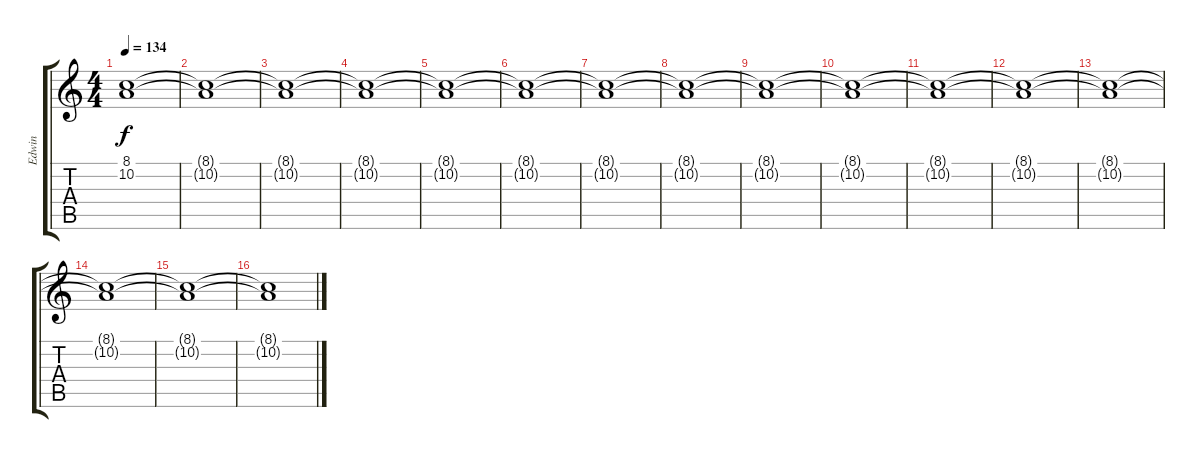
\track ("Edwin" "Edwin") {instrument shamisen}
\staff {score tabs}
\tuning (E4 B3 G3 D3 A2 E2) {hide}
\ts (4 4)
\tempo 134
\clef g2
\ks c
(8.1{t} 10.2{t}).1{dy f} |
(8.1{t} 10.2{t}).1 |
(8.1{t} 10.2{t}).1 |
(8.1{t} 10.2{t}).1 |
(8.1{t} 10.2{t}).1 |
(8.1{t} 10.2{t}).1 |
(8.1{t} 10.2{t}).1 |
(8.1{t} 10.2{t}).1 |
(8.1{t} 10.2{t}).1 |
(8.1{t} 10.2{t}).1 |
(8.1{t} 10.2{t}).1 |
(8.1{t} 10.2{t}).1 |
(8.1{t} 10.2{t}).1 |
(8.1{t} 10.2{t}).1 |
(8.1{t} 10.2{t}).1 |
(8.1{t} 10.2{t}).1
